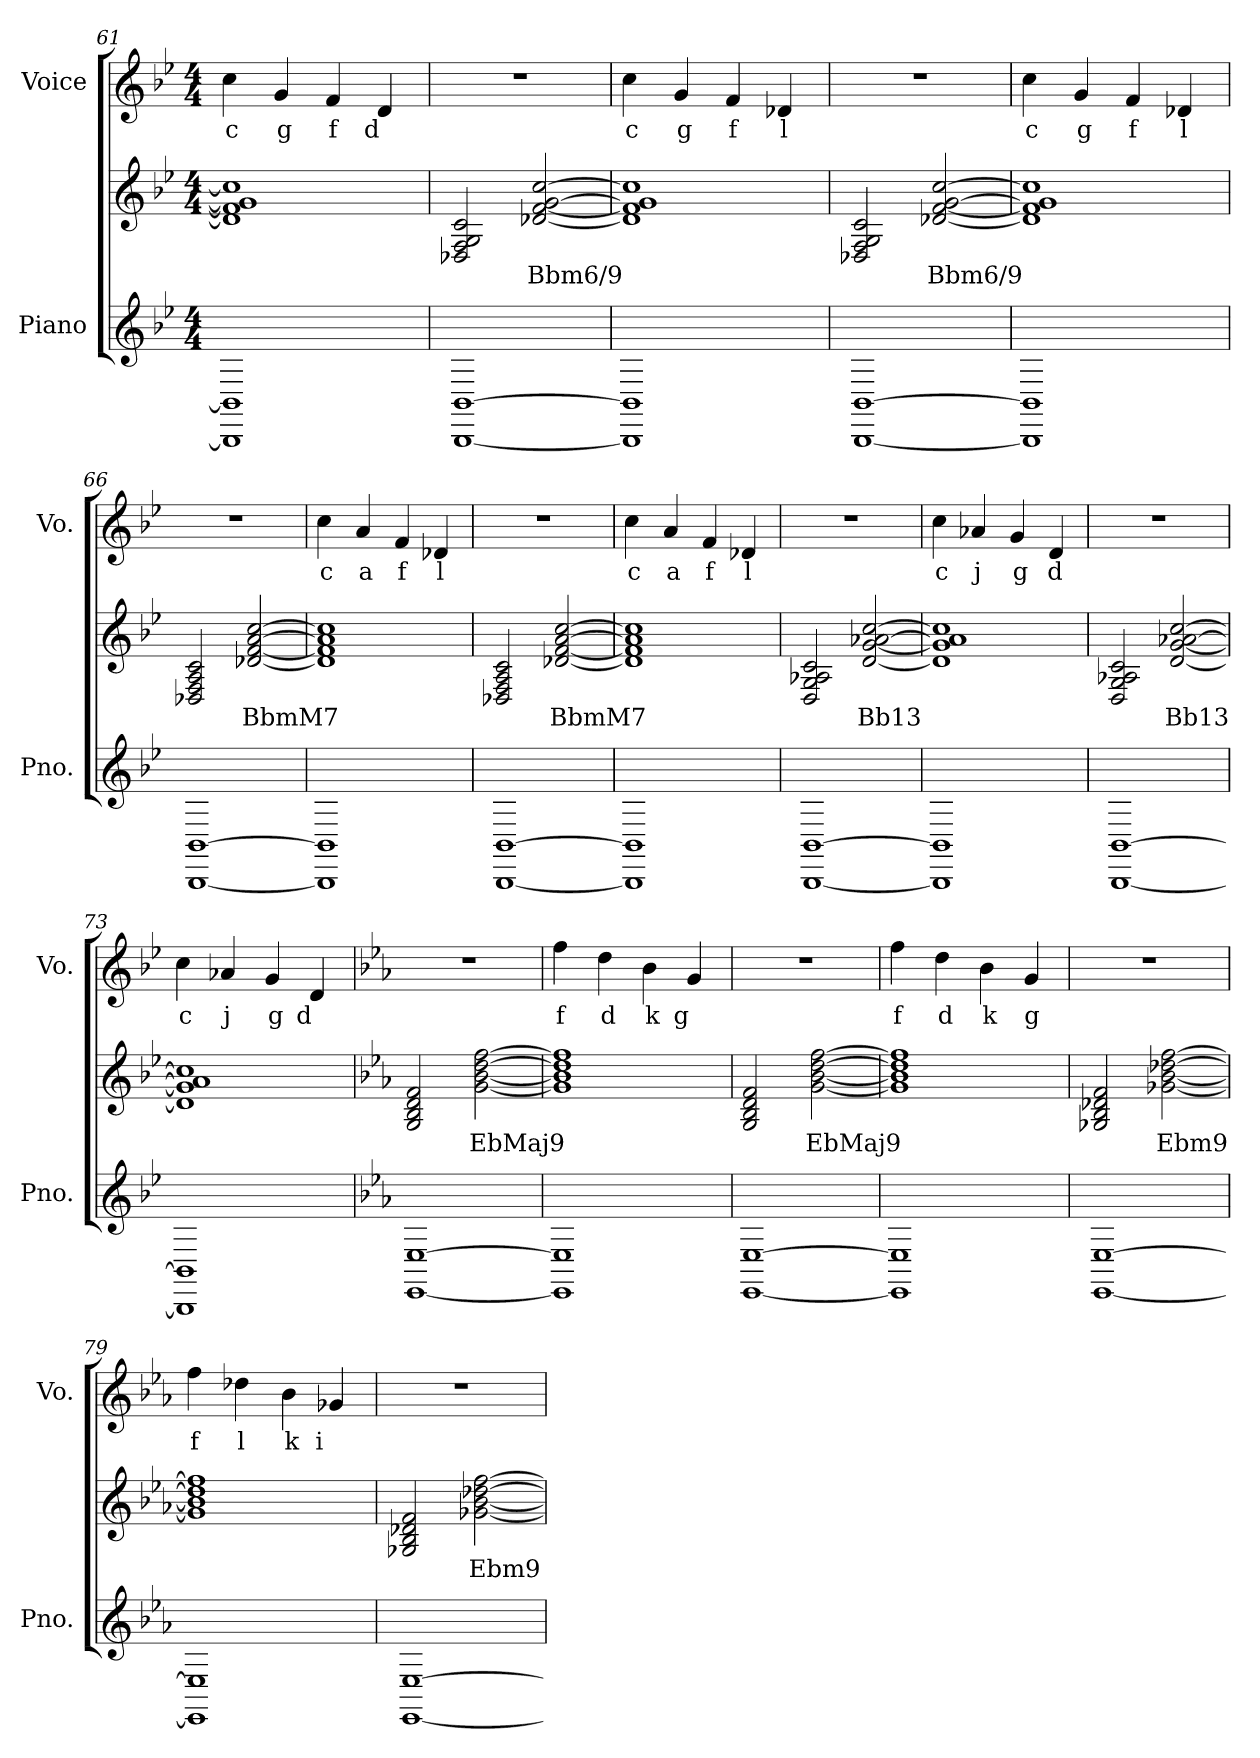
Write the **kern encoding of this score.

**kern	**kern	**text	**kern	**text
*part2	*part2	*part2	*part1	*part1
*staff3	*staff2	*staff2	*staff1	*staff1
*I"Piano	*	*	*I"Voice	*
*I'Pno.	*	*	*I'Vo.	*
*clefG2	*clefG2	*	*clefG2	*
*k[b-e-]	*k[b-e-]	*	*k[b-e-]	*
*M4/4	*M4/4	*	*M4/4	*
=61	=61	=61	=61	=61
!	!	!	!	!LO:LY:b
1BBB-] 1BB-]	1d] 1f] 1g] 1cc]	.	4cc\	c
!	!	!	!	!LO:LY:b
.	.	.	4g/	g
!	!	!	!	!LO:LY:b
.	.	.	4f/	f
!	!	!	!	!LO:LY:b
.	.	.	4d/	d
=62	=62	=62	=62	=62
[1BBB- [1BB-	2D-X/ 2F/ 2G/ 2c/	.	1r	.
!	!	!LO:LY:b	!	!
.	[2d-X/ [2f/ [2g/ [2cc/	Bbm6/9	.	.
=63	=63	=63	=63	=63
!	!	!	!	!LO:LY:b
1BBB-] 1BB-]	1d-] 1f] 1g] 1cc]	.	4cc\	c
!	!	!	!	!LO:LY:b
.	.	.	4g/	g
!	!	!	!	!LO:LY:b
.	.	.	4f/	f
!	!	!	!	!LO:LY:b
.	.	.	4d-X/	l
!!LO:LB:g=z
=64	=64	=64	=64	=64
[1BBB- [1BB-	2D-X/ 2F/ 2G/ 2c/	.	1r	.
!	!	!LO:LY:b	!	!
.	[2d-X/ [2f/ [2g/ [2cc/	Bbm6/9	.	.
=65	=65	=65	=65	=65
!	!	!	!	!LO:LY:b
1BBB-] 1BB-]	1d-] 1f] 1g] 1cc]	.	4cc\	c
!	!	!	!	!LO:LY:b
.	.	.	4g/	g
!	!	!	!	!LO:LY:b
.	.	.	4f/	f
!	!	!	!	!LO:LY:b
.	.	.	4d-X/	l
=66	=66	=66	=66	=66
[1BBB- [1BB-	2D-X/ 2F/ 2A/ 2c/	.	1r	.
!	!	!LO:LY:b	!	!
.	[2d-X/ [2f/ [2a/ [2cc/	BbmM7	.	.
=67	=67	=67	=67	=67
!	!	!	!	!LO:LY:b
1BBB-] 1BB-]	1d-] 1f] 1a] 1cc]	.	4cc\	c
!	!	!	!	!LO:LY:b
.	.	.	4a/	a
!	!	!	!	!LO:LY:b
.	.	.	4f/	f
!	!	!	!	!LO:LY:b
.	.	.	4d-X/	l
=68	=68	=68	=68	=68
[1BBB- [1BB-	2D-X/ 2F/ 2A/ 2c/	.	1r	.
!	!	!LO:LY:b	!	!
.	[2d-X/ [2f/ [2a/ [2cc/	BbmM7	.	.
=69	=69	=69	=69	=69
!	!	!	!	!LO:LY:b
1BBB-] 1BB-]	1d-] 1f] 1a] 1cc]	.	4cc\	c
!	!	!	!	!LO:LY:b
.	.	.	4a/	a
!	!	!	!	!LO:LY:b
.	.	.	4f/	f
!	!	!	!	!LO:LY:b
.	.	.	4d-X/	l
=70	=70	=70	=70	=70
[1BBB- [1BB-	2D/ 2G/ 2A-X/ 2c/	.	1r	.
!	!	!LO:LY:b	!	!
.	[2d/ [2g/ [2a-X/ [2cc/	Bb13	.	.
!!LO:PB:g=z
=71	=71	=71	=71	=71
!	!	!	!	!LO:LY:b
1BBB-] 1BB-]	1d] 1g] 1a-] 1cc]	.	4cc\	c
!	!	!	!	!LO:LY:b
.	.	.	4a-X/	j
!	!	!	!	!LO:LY:b
.	.	.	4g/	g
!	!	!	!	!LO:LY:b
.	.	.	4d/	d
=72	=72	=72	=72	=72
[1BBB- [1BB-	2D/ 2G/ 2A-X/ 2c/	.	1r	.
!	!	!LO:LY:b	!	!
.	[2d/ [2g/ [2a-X/ [2cc/	Bb13	.	.
=73	=73	=73	=73	=73
!	!	!	!	!LO:LY:b
1BBB-] 1BB-]	1d] 1g] 1a-] 1cc]	.	4cc\	c
!	!	!	!	!LO:LY:b
.	.	.	4a-X/	j
!	!	!	!	!LO:LY:b
.	.	.	4g/	g
!	!	!	!	!LO:LY:b
.	.	.	4d/	d
=74	=74	=74	=74	=74
*k[b-e-a-]	*k[b-e-a-]	*	*k[b-e-a-]	*
[1EE- [1E-	2G/ 2B-/ 2d/ 2f/	.	1r	.
!	!	!LO:LY:b	!	!
.	[2g\ [2b-\ [2dd\ [2ff\	EbMaj9	.	.
=75	=75	=75	=75	=75
!	!	!	!	!LO:LY:b
1EE-] 1E-]	1g] 1b-] 1dd] 1ff]	.	4ff\	f
!	!	!	!	!LO:LY:b
.	.	.	4dd\	d
!	!	!	!	!LO:LY:b
.	.	.	4b-\	k
!	!	!	!	!LO:LY:b
.	.	.	4g/	g
=76	=76	=76	=76	=76
[1EE- [1E-	2G/ 2B-/ 2d/ 2f/	.	1r	.
!	!	!LO:LY:b	!	!
.	[2g\ [2b-\ [2dd\ [2ff\	EbMaj9	.	.
=77	=77	=77	=77	=77
!	!	!	!	!LO:LY:b
1EE-] 1E-]	1g] 1b-] 1dd] 1ff]	.	4ff\	f
!	!	!	!	!LO:LY:b
.	.	.	4dd\	d
!	!	!	!	!LO:LY:b
.	.	.	4b-\	k
!	!	!	!	!LO:LY:b
.	.	.	4g/	g
!!LO:LB:g=z
=78	=78	=78	=78	=78
[1EE- [1E-	2G-X/ 2B-/ 2d-X/ 2f/	.	1r	.
!	!	!LO:LY:b	!	!
.	[2g-X\ [2b-\ [2dd-X\ [2ff\	Ebm9	.	.
=79	=79	=79	=79	=79
!	!	!	!	!LO:LY:b
1EE-] 1E-]	1g-] 1b-] 1dd-] 1ff]	.	4ff\	f
!	!	!	!	!LO:LY:b
.	.	.	4dd-X\	l
!	!	!	!	!LO:LY:b
.	.	.	4b-\	k
!	!	!	!	!LO:LY:b
.	.	.	4g-X/	i
=80	=80	=80	=80	=80
[1EE- [1E-	2G-X/ 2B-/ 2d-X/ 2f/	.	1r	.
!	!	!LO:LY:b	!	!
.	[2g-X\ [2b-\ [2dd-X\ [2ff\	Ebm9	.	.
=	=	=	=	=
*-	*-	*-	*-	*-
